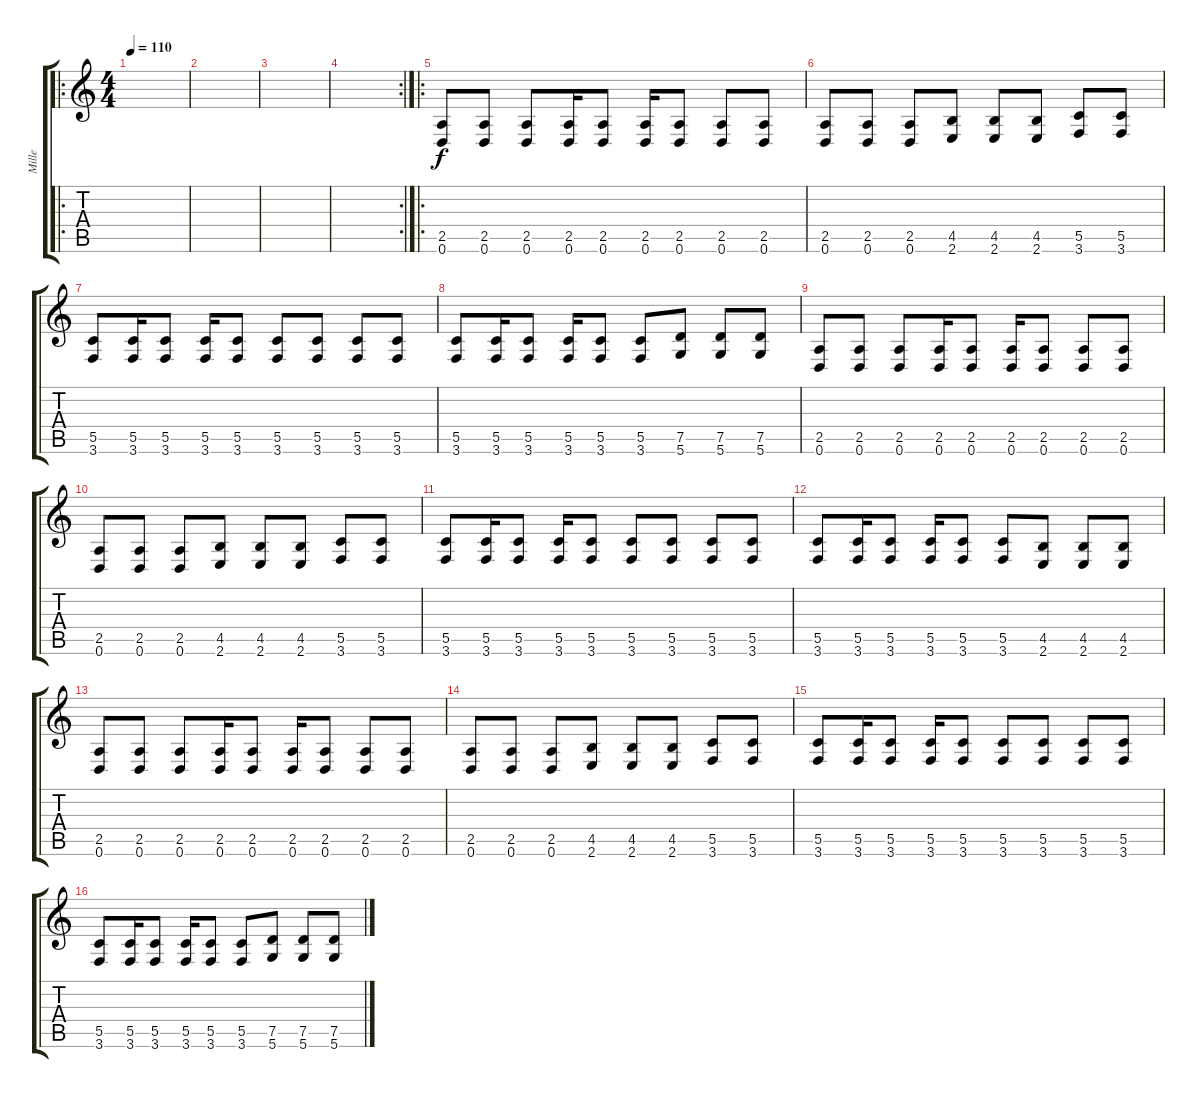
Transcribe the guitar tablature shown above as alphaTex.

\track ("Mille" "Mille") {instrument distortionguitar}
\staff {score tabs}
\tuning (D4 A3 F3 C3 G2 D2) {hide}
\ro
\ts (4 4)
\tempo 110
\clef g2
\ks c
|
|
|
\rc 2
|
\ro
(2.5 0.6).8 (2.5 0.6).8 (2.5 0.6).8 (2.5 0.6).16 (2.5 0.6).8 (2.5 0.6).16 (2.5 0.6).8 (2.5 0.6).8 (2.5 0.6).8 |
(2.5 0.6).8 (2.5 0.6).8 (2.5 0.6).8 (4.5 2.6).8 (4.5 2.6).8 (4.5 2.6).8 (5.5 3.6).8 (5.5 3.6).8 |
(5.5 3.6).8 (5.5 3.6).16 (5.5 3.6).8 (5.5 3.6).16 (5.5 3.6).8 (5.5 3.6).8 (5.5 3.6).8 (5.5 3.6).8 (5.5 3.6).8 |
(5.5 3.6).8 (5.5 3.6).16 (5.5 3.6).8 (5.5 3.6).16 (5.5 3.6).8 (5.5 3.6).8 (7.5 5.6).8 (7.5 5.6).8 (7.5 5.6).8 |
(2.5 0.6).8 (2.5 0.6).8 (2.5 0.6).8 (2.5 0.6).16 (2.5 0.6).8 (2.5 0.6).16 (2.5 0.6).8 (2.5 0.6).8 (2.5 0.6).8 |
(2.5 0.6).8 (2.5 0.6).8 (2.5 0.6).8 (4.5 2.6).8 (4.5 2.6).8 (4.5 2.6).8 (5.5 3.6).8 (5.5 3.6).8 |
(5.5 3.6).8 (5.5 3.6).16 (5.5 3.6).8 (5.5 3.6).16 (5.5 3.6).8 (5.5 3.6).8 (5.5 3.6).8 (5.5 3.6).8 (5.5 3.6).8 |
(5.5 3.6).8 (5.5 3.6).16 (5.5 3.6).8 (5.5 3.6).16 (5.5 3.6).8 (5.5 3.6).8 (4.5 2.6).8 (4.5 2.6).8 (4.5 2.6).8 |
(2.5 0.6).8 (2.5 0.6).8 (2.5 0.6).8 (2.5 0.6).16 (2.5 0.6).8 (2.5 0.6).16 (2.5 0.6).8 (2.5 0.6).8 (2.5 0.6).8 |
(2.5 0.6).8 (2.5 0.6).8 (2.5 0.6).8 (4.5 2.6).8 (4.5 2.6).8 (4.5 2.6).8 (5.5 3.6).8 (5.5 3.6).8 |
(5.5 3.6).8 (5.5 3.6).16 (5.5 3.6).8 (5.5 3.6).16 (5.5 3.6).8 (5.5 3.6).8 (5.5 3.6).8 (5.5 3.6).8 (5.5 3.6).8 |
(5.5 3.6).8 (5.5 3.6).16 (5.5 3.6).8 (5.5 3.6).16 (5.5 3.6).8 (5.5 3.6).8 (7.5 5.6).8 (7.5 5.6).8 (7.5 5.6).8
